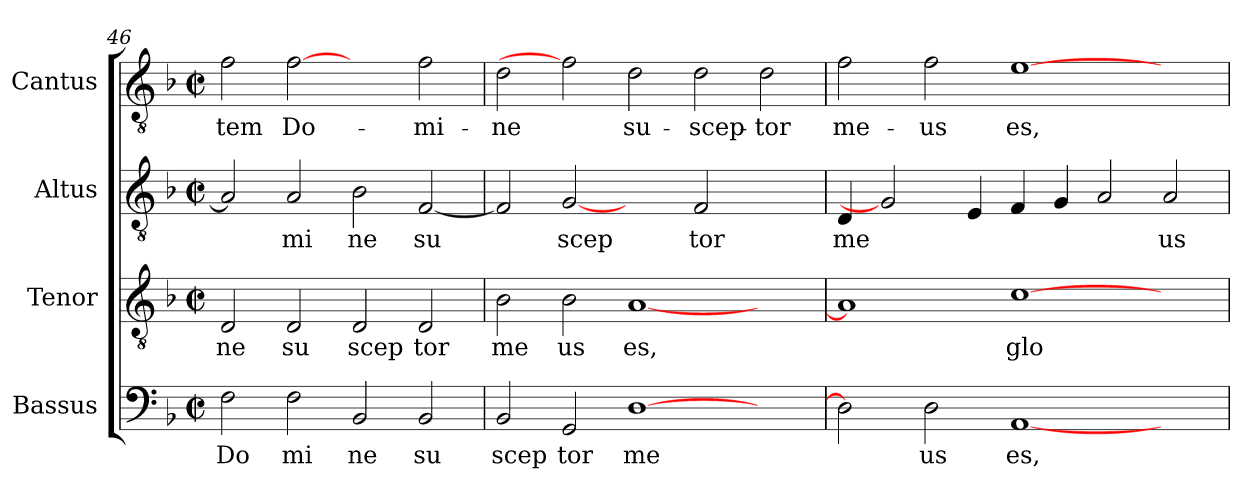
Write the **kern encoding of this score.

**kern	**text	**kern	**text	**kern	**text	**kern	**text
*part4	*part4	*part3	*part3	*part2	*part2	*part1	*part1
*staff4	*staff4	*staff3	*staff3	*staff2	*staff2	*staff1	*staff1
*I"Bassus	*	*I"Tenor	*	*I"Altus	*	*I"Cantus	*
*clefF4	*	*clefGv2	*	*clefGv2	*	*clefGv2	*
*k[b-]	*	*k[b-]	*	*k[b-]	*	*k[b-]	*
*F:	*	*F:	*	*F:	*	*F:	*
*M2/2	*	*M2/2	*	*M2/2	*	*M2/2	*
*met(c|)	*	*met(c|)	*	*met(c|)	*	*met(c|)	*
=46	=46	=46	=46	=46	=46	=46	=46
!	!LO:LY:b:cj	!	!LO:LY:b:cj	!	!LO:LY:b:cj	!	!LO:LY:b:cj
2F\	Do	2D/	ne	2A/]	.	2f\	-tem
!	!LO:LY:b:cj	!	!LO:LY:b:cj	!	!LO:LY:b:cj	!	!LO:LY:b:cj
2F\	mi	2D/	su	2A/	mi	[2f	Do-
!	!LO:LY:b:cj	!	!LO:LY:b:cj	!	!LO:LY:b:cj	!	!
2BB-/	ne	2D/	scep	2B-\	ne	2ryy	.
!	!LO:LY:b:cj	!	!LO:LY:b:cj	!	!LO:LY:b:cj	!	!LO:LY:b:cj
2BB-/	su	2D/	tor	[<2F/	su	2f\	-mi-
=47	=47	=47	=47	=47	=47	=47	=47
!	!LO:LY:b:cj	!	!LO:LY:b:cj	!	!LO:LY:b:cj	!	!LO:LY:b:cj
2BB-/	scep	2B-\	me	2F/]	.	2d\	-ne
!	!LO:LY:b:cj	!	!LO:LY:b:cj	!	!LO:LY:b:cj	!	!
2GG/	tor	2B-\	us	[2G	scep	2f]	.
!	!LO:LY:b:cj	!	!LO:LY:b:cj	!	!	!	!LO:LY:b:cj
[>1D	me	[<1A	es,	2ryy	.	2d\	su-
!	!	!	!	!	!LO:LY:b:cj	!	!LO:LY:b:cj
.	.	.	.	2F/	tor	2d\	-scep-
!	!	!	!	!	!	!	!LO:LY:b:cj
2ryy	.	2ryy	.	2ryy	.	2d\	-tor
=48	=48	=48	=48	=48	=48	=48	=48
!	!LO:LY:b:cj	!	!LO:LY:b:cj	!	!LO:LY:b:cj	!	!LO:LY:b:cj
2D\]	.	1A]	.	4D/	me	2f\	me-
.	.	.	.	2G]	.	.	.
!	!LO:LY:b:cj	!	!	!	!	!	!LO:LY:b:cj
2D\	us	.	.	.	.	2f\	-us
!	!	!	!	!	!LO:LY:b:cj	!	!
.	.	.	.	4E/	.	.	.
!	!LO:LY:b:cj	!	!LO:LY:b:cj	!	!LO:LY:b:cj	!	!LO:LY:b:cj
[>1AA	es,	[>1c	glo	4F/	.	[>1e	es,
!	!	!	!	!	!LO:LY:b:cj	!	!
.	.	.	.	4G/	.	.	.
!	!	!	!	!	!LO:LY:b:cj	!	!
.	.	.	.	2A/	.	.	.
!	!	!	!	!	!LO:LY:b:cj	!	!
2ryy	.	2ryy	.	2A/	us	2ryy	.
=	=	=	=	=	=	=	=
*-	*-	*-	*-	*-	*-	*-	*-
